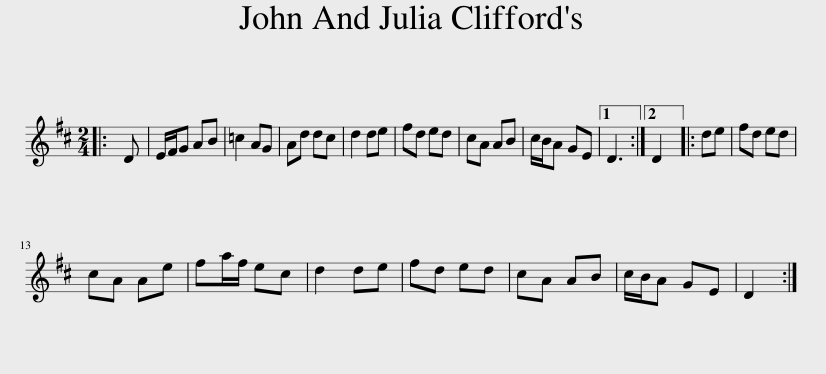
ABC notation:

X:1
L:1/8
M:2/4
I:linebreak $
K:D
V:1 treble
V:1
|: D | E/F/G AB | =c2 AG | Ad dc | d2 de | %5
 fd ed | cA AB | c/B/A GE |1 D3 :|2 D2 |: %10
 de | fd ed |$ cA Ae | fa/f/ ec | d2 de | %15
 fd ed | cA AB | c/B/A GE | D2 :| %19
